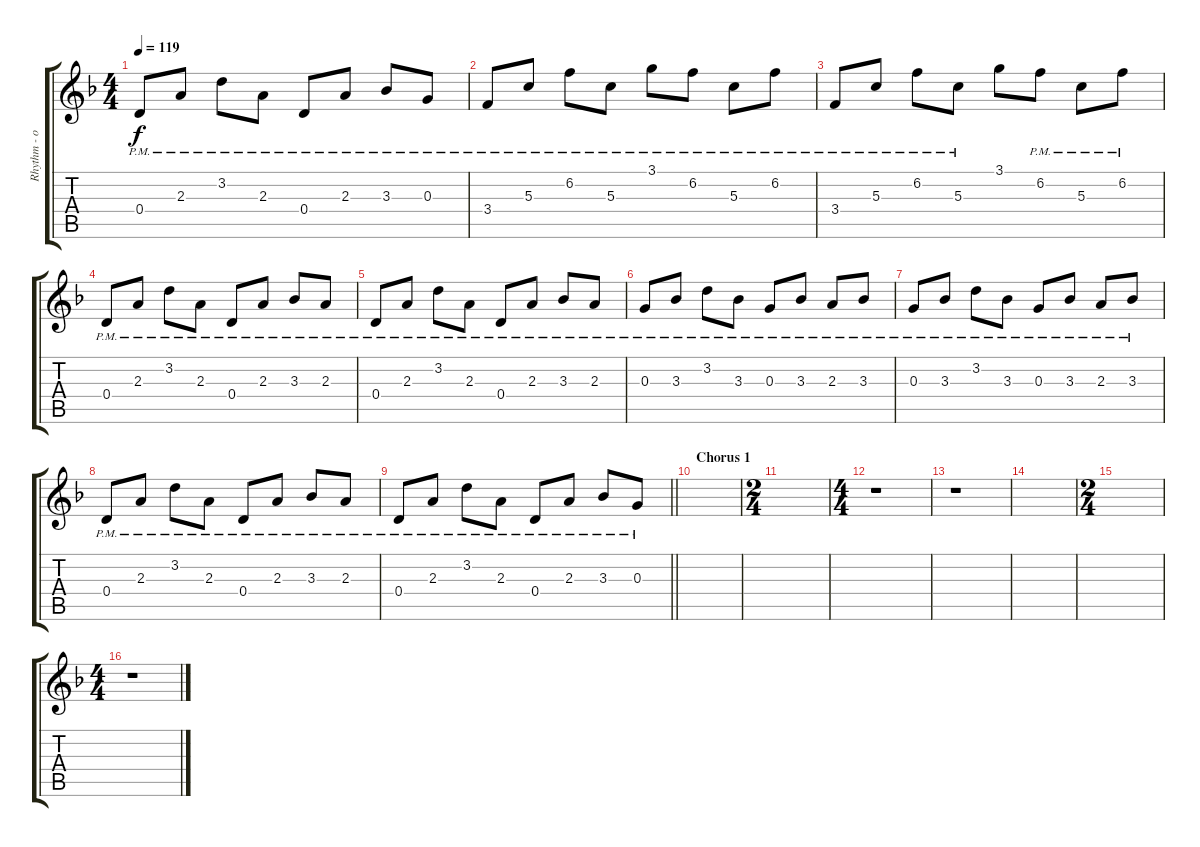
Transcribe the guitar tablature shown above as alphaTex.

\track ("Rhythm - overdriven - right" "Rhythm - o") {instrument overdrivenguitar}
\staff {score tabs}
\tuning (E4 B3 G3 D3 A2 E2) {hide}
\ts (4 4)
\tempo 119
\clef g2
\ks f
0.4{pm}.8{dy f} 2.3{pm}.8 3.2{pm}.8 2.3{pm}.8 0.4{pm}.8 2.3{pm}.8 3.3{pm}.8 0.3{pm}.8 |
3.4{pm}.8 5.3{pm}.8 6.2{pm}.8 5.3{pm}.8 3.1{pm}.8 6.2{pm}.8 5.3{pm}.8 6.2{pm}.8 |
3.4{pm}.8 5.3{pm}.8 6.2{pm}.8 5.3{pm}.8 3.1.8 6.2{pm}.8 5.3{pm}.8 6.2{pm}.8 |
0.4{pm}.8 2.3{pm}.8 3.2{pm}.8 2.3{pm}.8 0.4{pm}.8 2.3{pm}.8 3.3{pm}.8 2.3{pm}.8 |
0.4{pm}.8 2.3{pm}.8 3.2{pm}.8 2.3{pm}.8 0.4{pm}.8 2.3{pm}.8 3.3{pm}.8 2.3{pm}.8 |
0.3{pm}.8 3.3{pm}.8 3.2{pm}.8 3.3{pm}.8 0.3{pm}.8 3.3{pm}.8 2.3{pm}.8 3.3{pm}.8 |
0.3{pm}.8 3.3{pm}.8 3.2{pm}.8 3.3{pm}.8 0.3{pm}.8 3.3{pm}.8 2.3{pm}.8 3.3{pm}.8 |
0.4{pm}.8 2.3{pm}.8 3.2{pm}.8 2.3{pm}.8 0.4{pm}.8 2.3{pm}.8 3.3{pm}.8 2.3{pm}.8 |
\barLineRight lightlight
0.4{pm}.8 2.3{pm}.8 3.2{pm}.8 2.3{pm}.8 0.4{pm}.8 2.3{pm}.8 3.3{pm}.8 0.3{pm}.8 |
\section ("" "Chorus 1")
|
\ts (2 4)
|
\ts (4 4)
r.1 |
r.1 |
|
\ts (2 4)
|
\ts (4 4)
r.1
